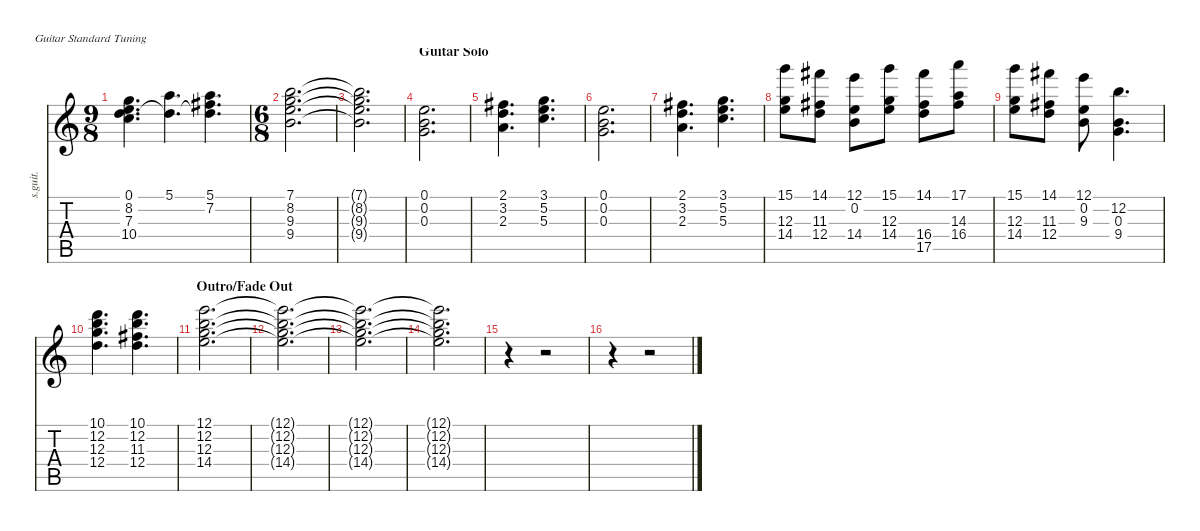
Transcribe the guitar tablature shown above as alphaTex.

\defaultSystemsLayout 4
\hideDynamics
\bracketExtendMode nobrackets
\track ("Michael Kamen - Strings 1" "s.guit.") {instrument stringensemble1}
\staff {score tabs}
\tuning (E4 B3 G3 D3 A2 E2)
\displaytranspose 12
\ts (9 8)
\beaming (8 2 2 2 2)
\tempo (71 hide)
\clef g2
\ks c
(0.1 8.2 7.3{t} 10.4).4{d lyrics (0 "") lyrics (1 "") lyrics (2 "") lyrics (3 "") lyrics (4 "") dy fff} (5.1 7.3{t}).4{d lyrics (0 "") lyrics (1 "") lyrics (2 "") lyrics (3 "") lyrics (4 "")} (5.1 7.2{acc #} 7.3{t}).4{d lyrics (0 "") lyrics (1 "") lyrics (2 "") lyrics (3 "") lyrics (4 "")} |
\ts (6 8)
\beaming (8 2 2 2 2)
(7.1 8.2 9.3 9.4).2{d lyrics (0 "") lyrics (1 "") lyrics (2 "") lyrics (3 "") lyrics (4 "")} |
(7.1{t} 8.2{t} 9.3{t} 9.4{t}).2{d lyrics (0 "") lyrics (1 "") lyrics (2 "") lyrics (3 "") lyrics (4 "")} |
\section ("" "Guitar Solo")
(0.1 0.2 0.3).2{d lyrics (0 "") lyrics (1 "") lyrics (2 "") lyrics (3 "") lyrics (4 "")} |
(2.1{acc #} 3.2 2.3).4{d lyrics (0 "") lyrics (1 "") lyrics (2 "") lyrics (3 "") lyrics (4 "")} (3.1 5.2 5.3).4{d lyrics (0 "") lyrics (1 "") lyrics (2 "") lyrics (3 "") lyrics (4 "")} |
(0.1 0.2 0.3).2{d lyrics (0 "") lyrics (1 "") lyrics (2 "") lyrics (3 "") lyrics (4 "")} |
(2.1{acc #} 3.2 2.3).4{d lyrics (0 "") lyrics (1 "") lyrics (2 "") lyrics (3 "") lyrics (4 "")} (3.1 5.2 5.3).4{d lyrics (0 "") lyrics (1 "") lyrics (2 "") lyrics (3 "") lyrics (4 "")} |
(15.1 12.3 14.4).8{lyrics (0 "") lyrics (1 "") lyrics (2 "") lyrics (3 "") lyrics (4 "")} (14.1{acc #} 11.3{acc #} 12.4).8{lyrics (0 "") lyrics (1 "") lyrics (2 "") lyrics (3 "") lyrics (4 "")} (12.1 0.2 14.4).8{lyrics (0 "") lyrics (1 "") lyrics (2 "") lyrics (3 "") lyrics (4 "")} (15.1 12.3 14.4).8{lyrics (0 "") lyrics (1 "") lyrics (2 "") lyrics (3 "") lyrics (4 "")} (14.1{acc #} 16.4{acc #} 17.5).8{lyrics (0 "") lyrics (1 "") lyrics (2 "") lyrics (3 "") lyrics (4 "")} (17.1 14.3 16.4{acc #}).8{lyrics (0 "") lyrics (1 "") lyrics (2 "") lyrics (3 "") lyrics (4 "")} |
(15.1 12.3 14.4).8{lyrics (0 "") lyrics (1 "") lyrics (2 "") lyrics (3 "") lyrics (4 "")} (14.1{acc #} 11.3{acc #} 12.4).8{lyrics (0 "") lyrics (1 "") lyrics (2 "") lyrics (3 "") lyrics (4 "")} (12.1 0.2 9.3).8{lyrics (0 "") lyrics (1 "") lyrics (2 "") lyrics (3 "") lyrics (4 "")} (12.2 0.3 9.4).4{d lyrics (0 "") lyrics (1 "") lyrics (2 "") lyrics (3 "") lyrics (4 "")} |
(10.1 12.2 12.3 12.4).4{d lyrics (0 "") lyrics (1 "") lyrics (2 "") lyrics (3 "") lyrics (4 "")} (10.1 12.2 11.3{acc #} 12.4).4{d lyrics (0 "") lyrics (1 "") lyrics (2 "") lyrics (3 "") lyrics (4 "")} |
\section ("" "Outro/Fade Out")
(12.1 12.2 12.3 14.4).2{d lyrics (0 "") lyrics (1 "") lyrics (2 "") lyrics (3 "") lyrics (4 "")} |
(12.1{t} 12.2{t} 12.3{t} 14.4{t}).2{d lyrics (0 "") lyrics (1 "") lyrics (2 "") lyrics (3 "") lyrics (4 "")} |
(12.1{t} 12.2{t} 12.3{t} 14.4{t}).2{d lyrics (0 "") lyrics (1 "") lyrics (2 "") lyrics (3 "") lyrics (4 "")} |
(12.1{t} 12.2{t} 12.3{t} 14.4{t}).2{d lyrics (0 "") lyrics (1 "") lyrics (2 "") lyrics (3 "") lyrics (4 "")} |
r.4 r.2 |
r.4 r.2
